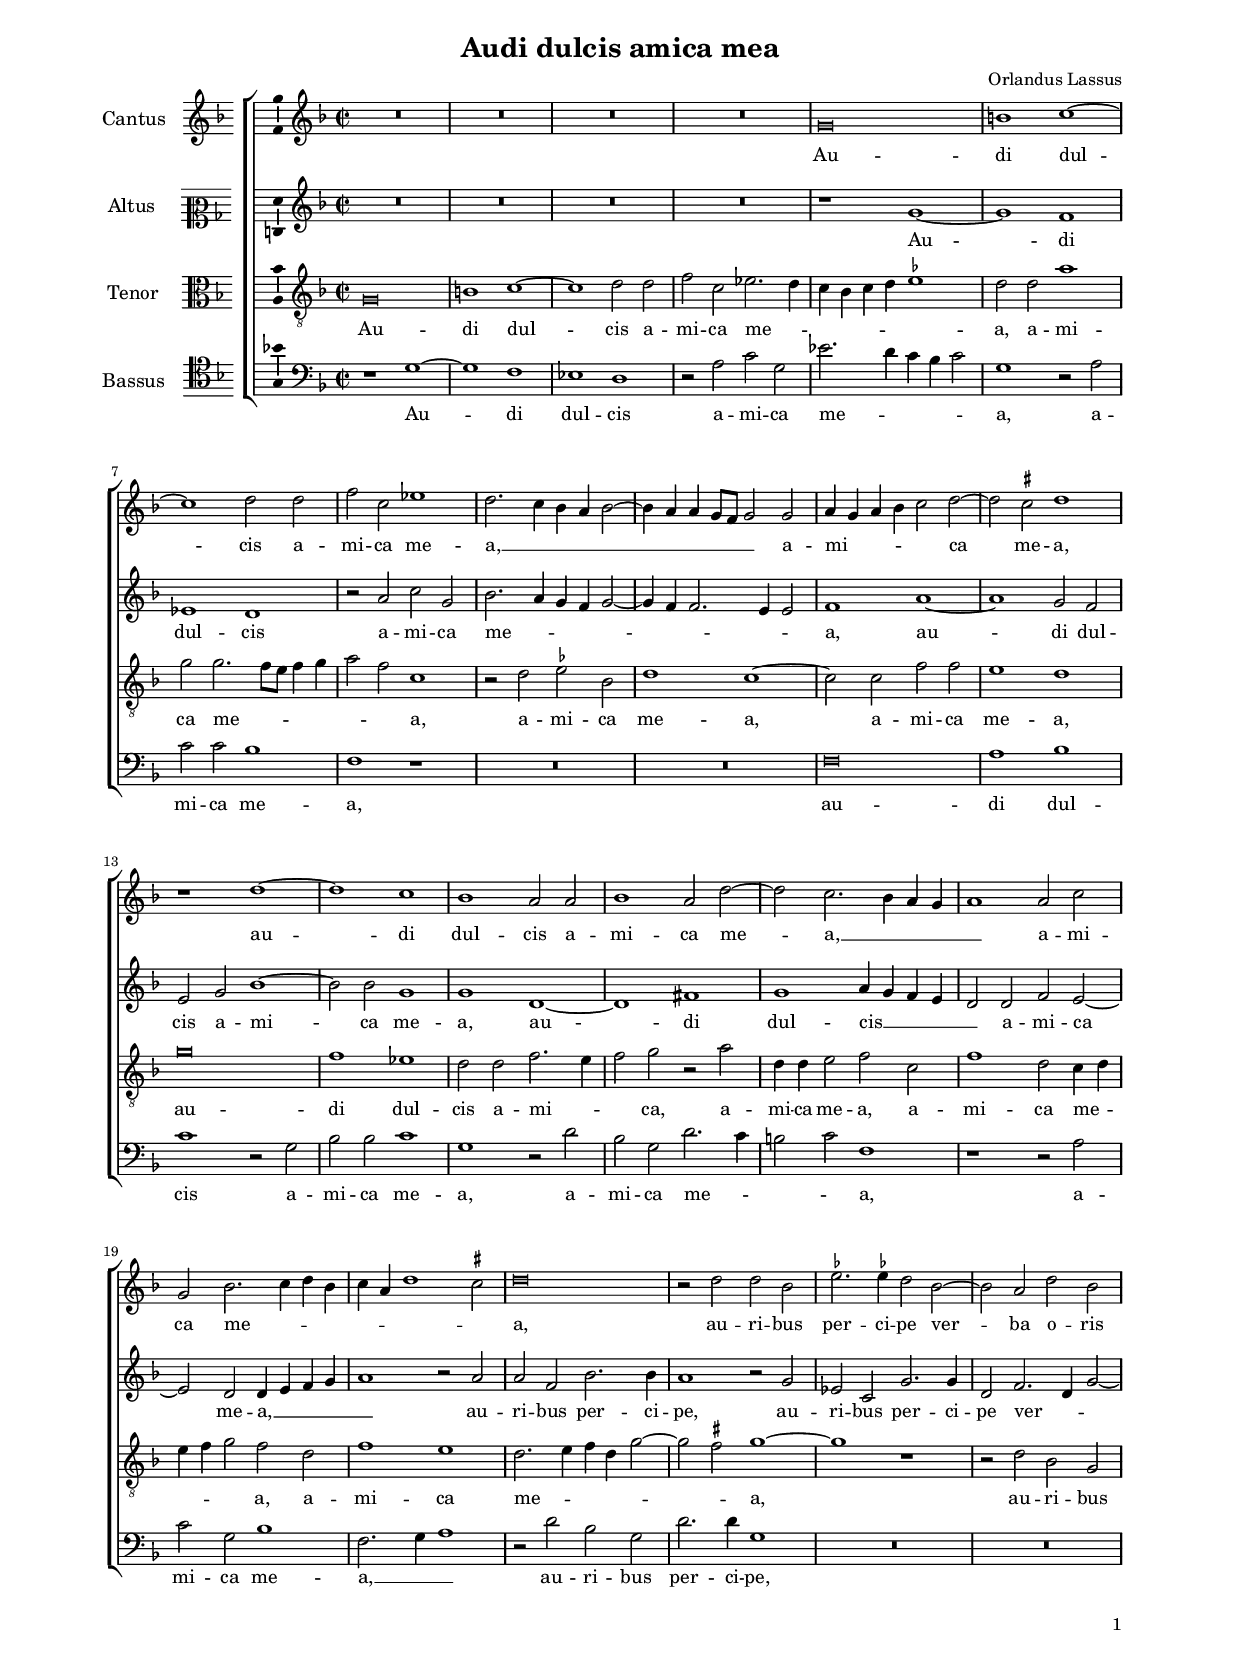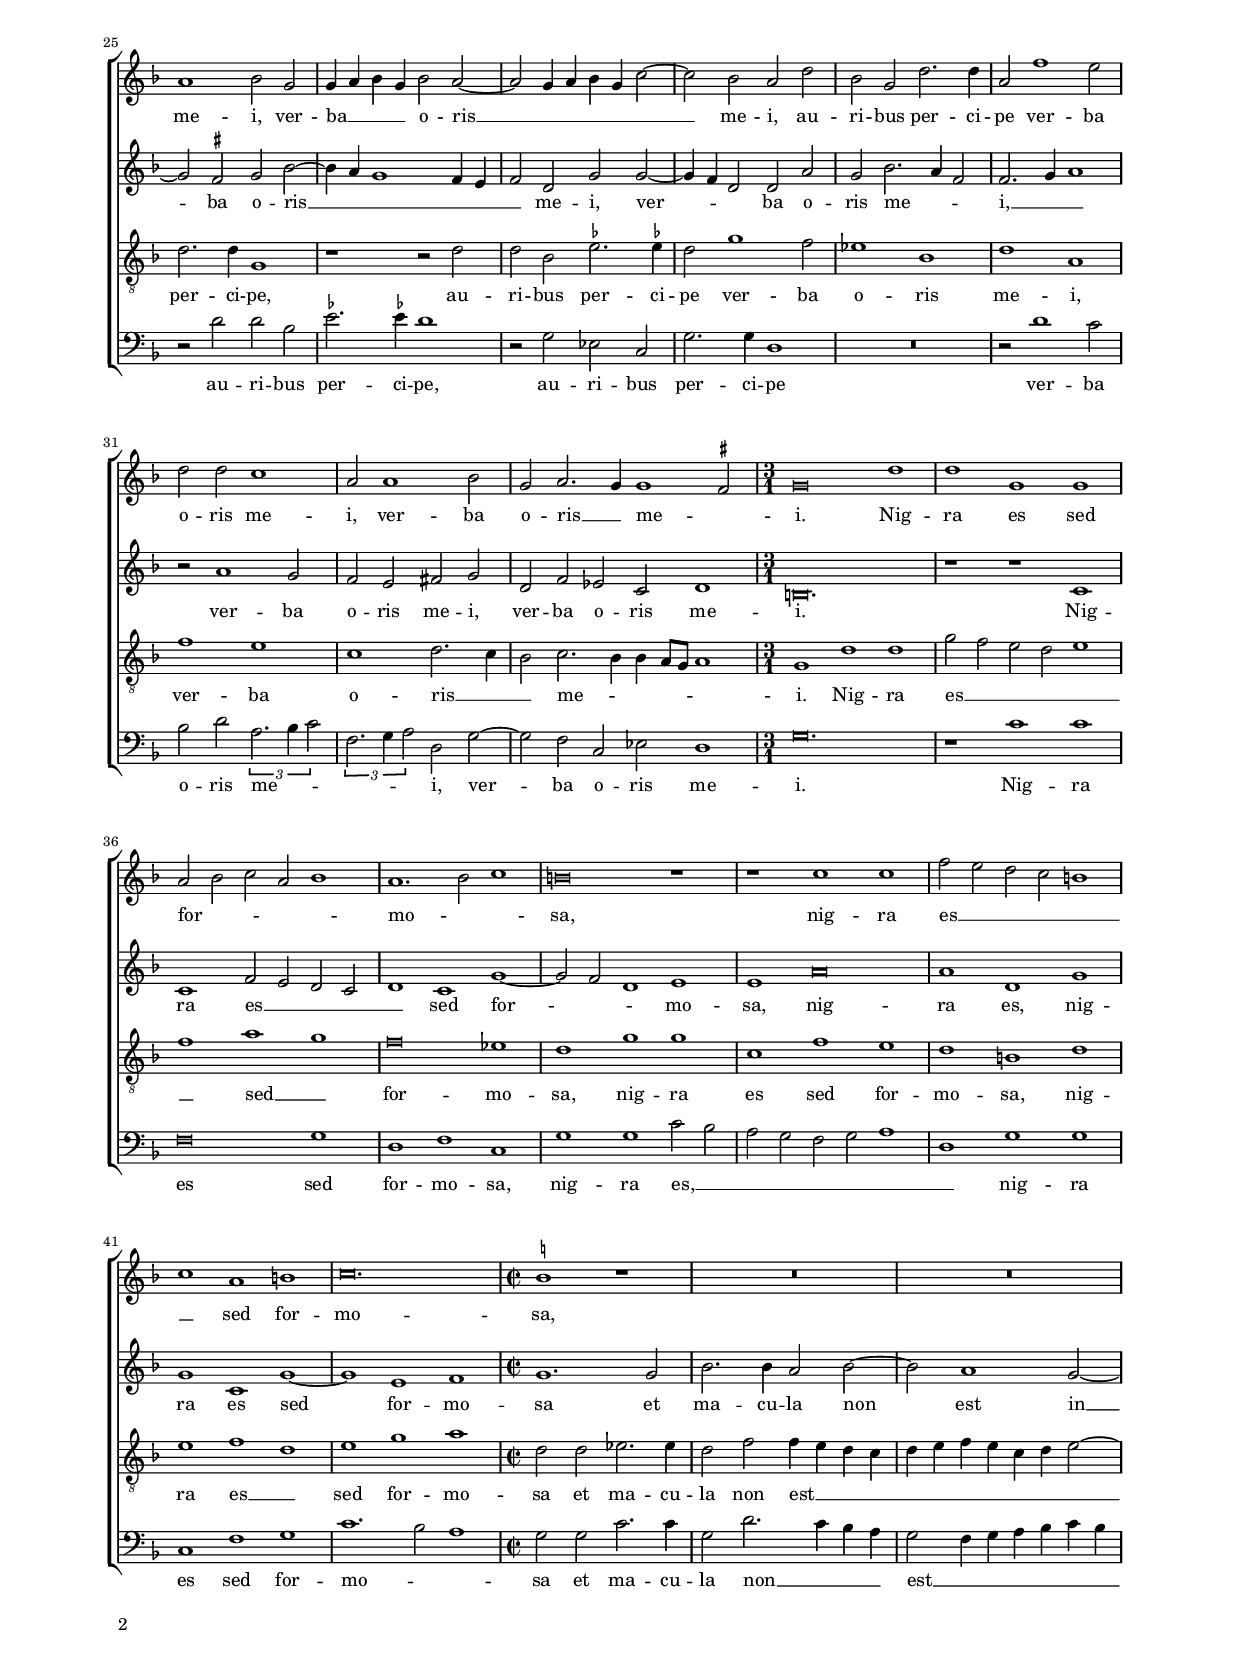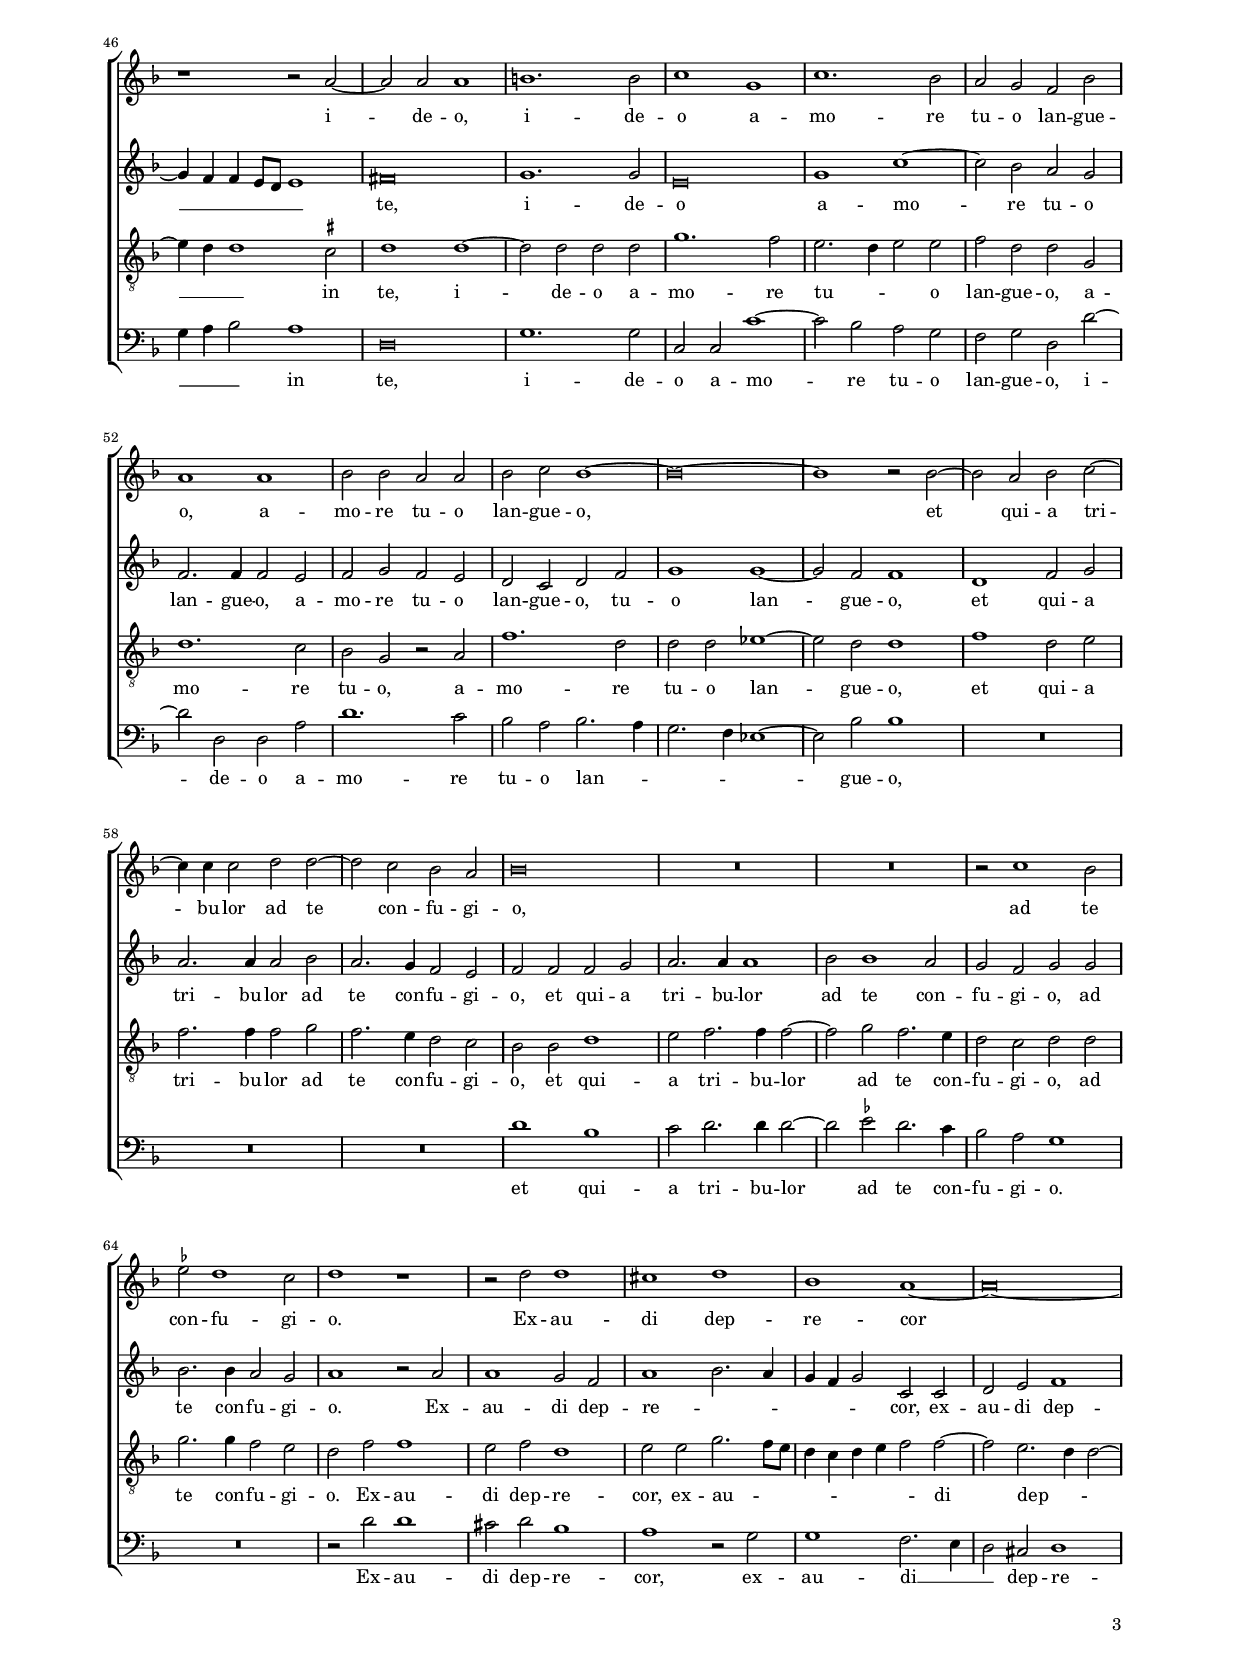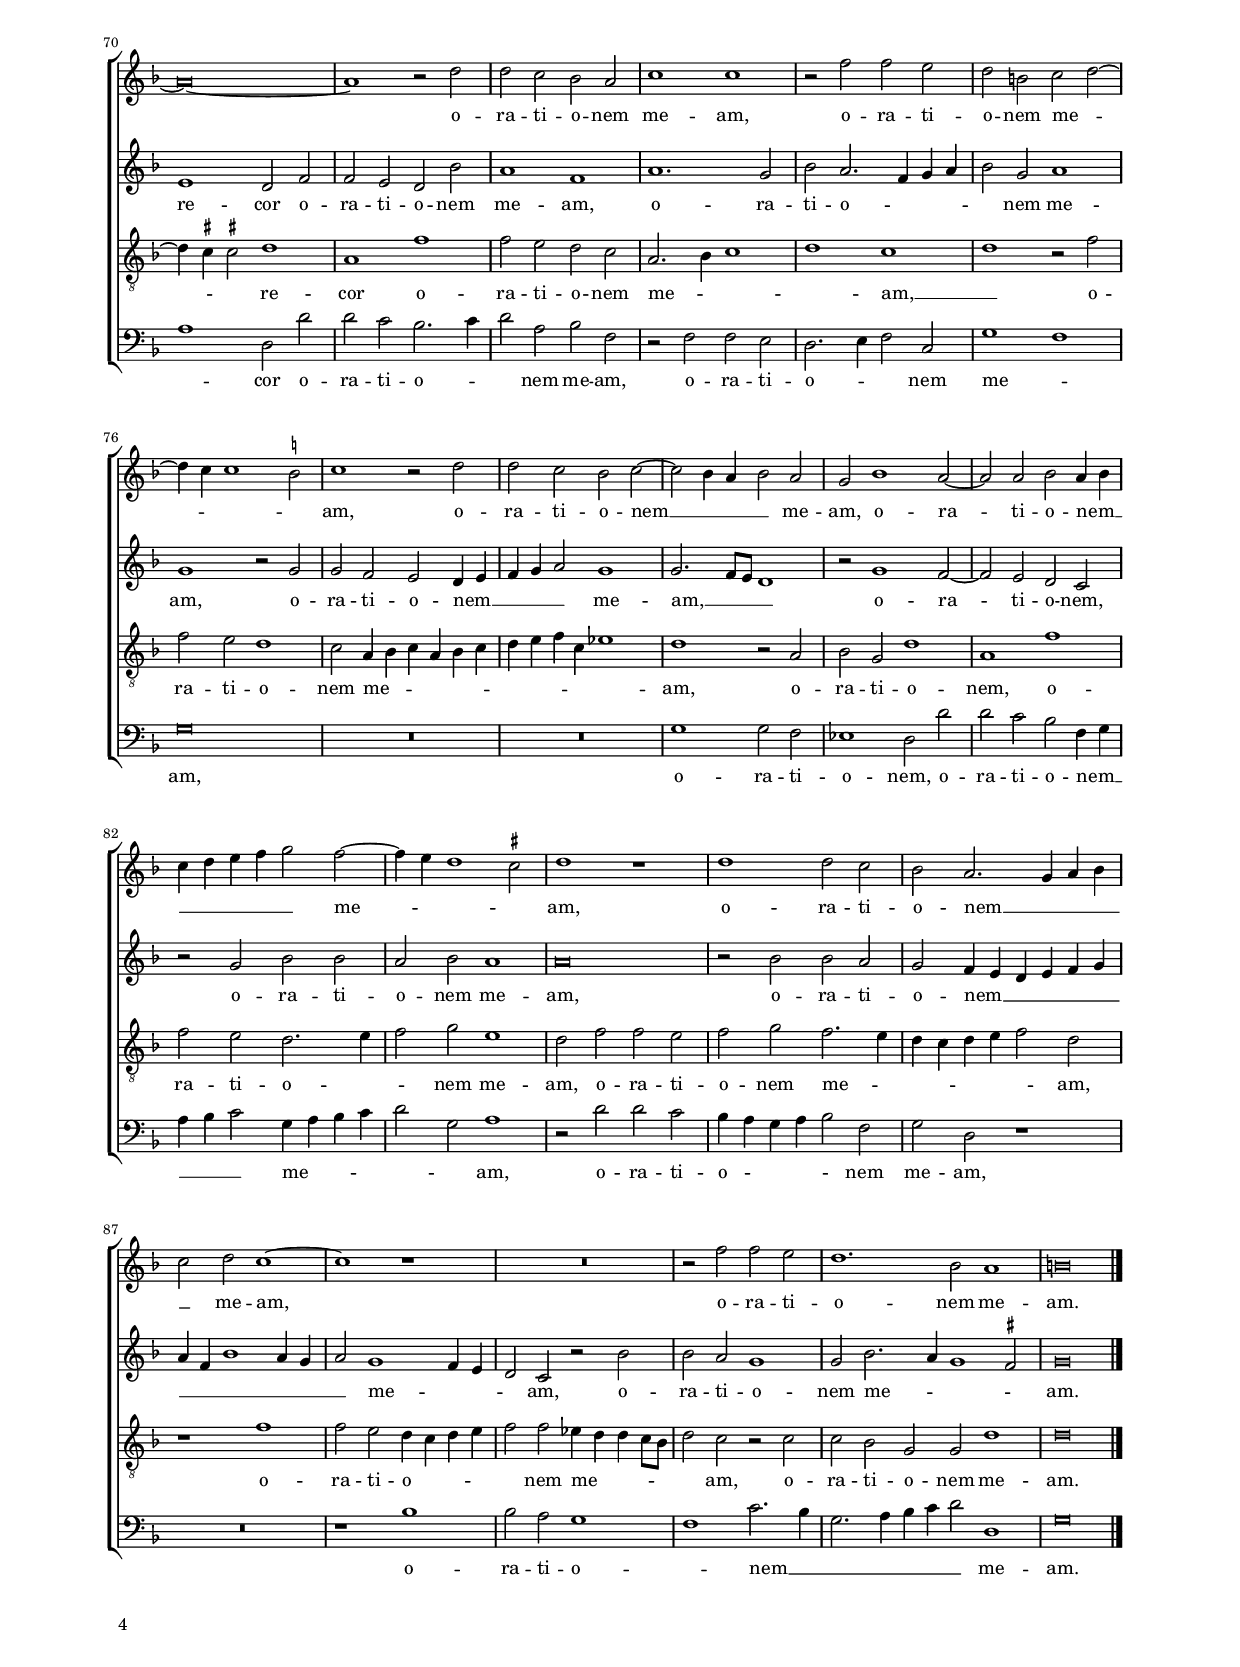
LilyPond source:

\header
{
  title="Audi dulcis amica mea"
  composer="Orlandus Lassus"
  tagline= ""
}

\version "2.18.2"
\language deutsch
#(set-global-staff-size 15)
% #(set-default-paper-size "letter")
#(ly:set-option 'point-and-click #f)

	

	ficta = { \once \set suggestAccidentals = ##t }
	
	forget = #(define-music-function (parser location music) (ly:music?) #{
		\accidentalStyle forget
		$music
		\accidentalStyle default
		#})
	

\paper
	{
	top-margin = 1.6 \cm
	bottom-margin = 1 \cm
	left-margin = 2 \cm
	right-margin = 2 \cm
	ragged-bottom = ##f
	ragged-last-bottom = ##t
	print-page-number = ##f
	system-system-spacing = #'((basic-distance . 17) (minimum-distance . 14) (padding . 5) (strechability . 150))
        oddFooterMarkup=\markup   \fill-line { "" \fromproperty #'page:page-number-string }
        evenFooterMarkup=\markup  \fill-line { \fromproperty #'page:page-number-string "" }
        last-bottom-spacing = #'((basic-distance . 11) (minimum-distance . 7) (padding . 4))
	systems-per-page = 4
%       page-count = 3        
%	min-systems-per-page = 3
	}

    
global = {
	\key f \major
	\time 2/2 \set Score.measureLength = #(ly:make-moment 2/1)
    \set Score.tempoHideNote = ##t
    \tempo 2 = 100
    \skip 1*2*32 \set Score.measureLength = #(ly:make-moment 3/1)
    \skip 1*3
    \time 3/1 \newSpacingSection \override Score.SpacingSpanner.common-shortest-duration = #(ly:make-moment 1 4)
    \tempo 1 = 100
    \skip 1*3*9
    \time 2/2 \set Score.measureLength = #(ly:make-moment 2/1) \newSpacingSection \override Score.SpacingSpanner.common-shortest-duration = #(ly:make-moment 3 16)
    \tempo 2 = 100
    \skip 1*2*48 \set Score.measureLength = #(ly:make-moment 3/1)
    \skip 1*3
    \set Score.measureLength = #(ly:make-moment 2/1)
    \skip 1*2 \bar "|."    
	}

incipitcantus = \markup { \score {
	{
	\set Staff.instrumentName = \markup { \fontsize #1 "Cantus" }
	\key f \major
	\clef violin
	s4 \bar ""
	}
	\layout  {
	raggedright = ##t
	indent = 1.6 \cm
	line-width = 2.2\cm
	\context { \Staff \remove Time_signature_engraver }
	\override Staff.Clef.Y-extent = #'(0 . 0)
	}} \hspace #1 }
	
      
incipitaltus = \markup { \score {
	{
	\set Staff.instrumentName = \markup { \fontsize #1 "Altus" }
	\key f \major
	\clef mezzosoprano
	s4 \bar ""
	}
	\layout  {
	raggedright = ##t
	indent = 1.6 \cm
	line-width = 2.2\cm
	\context { \Staff \remove Time_signature_engraver }
	\override Staff.Clef.Y-extent = #'(0 . 0)
	}} \hspace #1 }


incipittenor = \markup { \score {
	{
	\set Staff.instrumentName = \markup { \fontsize #1 "Tenor" }
	\key f \major
	\clef alto
	s4 \bar ""
	}
	\layout  {
	raggedright = ##t
	indent = 1.6 \cm
	line-width = 2.2\cm
	\context { \Staff \remove Time_signature_engraver }
	\override Staff.Clef.Y-extent = #'(0 . 0)
	}} \hspace #1 }


incipitbassus = \markup { \score {
	{
	\set Staff.instrumentName = \markup { \fontsize #1 "Bassus" }
	\key f \major
	\clef tenor
	s4 \bar ""
	}
	\layout  {
	raggedright = ##t
	indent = 1.6 \cm
	line-width = 2.2\cm
	\context { \Staff \remove Time_signature_engraver }
	\override Staff.Clef.Y-extent = #'(0 . 0)
	}} \hspace #1 }


cantus =  \relative c''
	{
	R\breve
	R\breve
	R\breve
	R\breve
%5
	g\breve |
	h1 c~
	c1 d2 d
	f2 c es1
	d2. c4 b a b2~
%10
	b4 a a g8 f g2 g |
	a4 g a b c2 d~
	d2 \ficta cis d1
	r1 d~
	d1 c
%15
	b1 a2 a |
	b1 a2 d~
	d2 c2. b4 a g
	a1 a2 c
	g2 b2. c4 d b
%20
	c4 a d1 \ficta cis2 |
	d\breve
	r2 d d b
	\ficta es2. \ficta es!4 d2 b~
	b2 a d2 b
%25
	a1 b2 g |
	g4 a b g b2 a~
	a2 g4 a b4 g c2~
	c2 b a d
	b2 g d'2. d4
%30
	a2 f'1 e2 |
	d2 d c1
	a2 a1 b2
	g2 a2. g4 g1 \ficta fis2
% Triple time
	g\breve d'1
%35
	d1 g, g |
	a2 b c a b1
	a1. b2 c1
	h\breve r1
	r1 c c
%40
	f2 e d c h1 |
	c1 a h
	c\breve.
% End of triple time
	\ficta h1 r
	R\breve
%45
	R\breve |
	r1 r2 a~
	a2 a a1
	h1. h2
	c1 g
%50
	c1. b2 |
	a2 g f b
	a1 a
	b2 b a a
	b2 c b1~
%55
	b\breve~ |
	b1 r2 b~
	b2 a b c~
	c4 c c2 d2 d~
	d2 c b a
%60
	b\breve |
    R\breve
    R\breve
	r2 c1 b2
	\ficta es2 d1 c2
%65
	d1 r
	r2 d d1
	cis1 d |
	b1 a~
	a\breve~
%70
	a\breve~
	a1 r2 d
	d2 c b a |
	c1 c
	r2 f f e
%75
	d2 h c d~
	d4 c c1 \ficta h2
	c1 r2 d |
	d2 c b c~
	c2 b4 a b2 a
%80
	g2 b1 a2~
	a2 a b a4 b
	c4 d e f g2 f~ |
	f4 e d1 \ficta cis2
	d1 r
%85
	d1 d2 c |
	b2 a2. g4 a b
	c2 d c1~ |
	c1 r
	R\breve
%90
	r2 f f e
	d1. b2 a1
	h\breve |
	}


altus =  \relative c'
    {
	R\breve
	R\breve
	R\breve
	R\breve
%5
	r1 g'~ |
	g1 f
	es1 d
	r2 a' c g
	b2. a4 g f g2~
%10
	g4 f f2. e4 e2 |
	f1 a~
	a1 g2 f
	e2 g b1~
	b2 b g1
%15
	g1 d~ |
	d1 fis
	g1 a4 g f e
	d2 d f e~
	e2 d d4 e f g
%20
	a1 r2 a |
    a2 f b2. b4	
	a1 r2 g
	es2 c g'2. g4
	d2 f2. d4 g2~
%25
	g2 \ficta fis g2 b~ |
	b4 a g1 f4 e
	f2 d g g~
	g4 f d2 d a'
	g2 b2. a4 f2
%30
	f2. g4 a1 |
	r2 a1 g2
	f2 e fis g
	d2 f es c d1
% Triple time - coloration
    h\breve.
%35
	r1 r c |
	c1 f2 e d c
	d1 c g'~
	g2 f d1 e
	e1 a\breve
%40
	a1 d, g |
	g1 c, g'~
	g1 e f
% End of triple time
	g1. g2
	b2. b4 a2 b~
%45
	b2 a1 g2~ |
	g4 f f e8 d e1
	fis\breve
	g1. g2
	e\breve
%50
	g1 c~ |
	c2 b a g
	f2. f4 f2 e
	f2 g f e
	d2 c d f
%55
	g1 g~ |
	g2 f f1
	d1 f2 g
	a2. a4 a2 b
	a2. g4 f2 e
%60
	f2 f f g |
	a2. a4 a1
	b2 b1 a2
	g2 f g g
	b2. b4 a2 g
%65
	a1 r2 a
	a1 g2 f
	a1 b2. a4
	g4 f g2 c,2 c
	d2 e f1
%70
	e1 d2 f |
	f2 e d b'
	a1 f
	a1. g2
	b2 a2. f4 g a
%75
	b2 g a1 |
    g1 r2 g
    g2 f e2 d4 e
    f4 g a2 g1
    g2. f8 e d1
%80
	r2 g1 f2~ |
    f2 e2 d2 c
    r2 g' b2 b
    a b a1
    a\breve
%85
	r2 b b a |
	g2 f4 e d4 e f g
	a4 f b1 a4 g
	a2 g1 f4 e
	d2 c r b'
%90
	b2 a g1 |
	g2 b2. a4 g1 \ficta fis2
	g\breve |
	}


tenor =  \relative c'
	{
	g\breve
	h1 c~
	c1 d2 d
	f2 c es2. d4
%5
	c4 b c d \ficta es1 |
	d2 d a'1
	g2 g2. f8 e f4 g
	a2 f c1
	r2 d \ficta es b
%10
	d1 c~ |
	c2 c f f
	e1 d
	g\breve
	f1 es
%15
	d2 d f2. e4 |
	f2 g r a
	d,4 d e2 f c
	f1 d2 c4 d
	e4 f g2 f d
%20
	f1 e |
	d2. e4 f d g2~
	g2 \ficta fis g1~
	g1 r
	r2 d b g
%25
	d'2. d4 g,1 |
	r1 r2 d'
	d2 b \ficta es2. \ficta es!4
	d2 g1 f2
	es1 b
%30
	d1 a |
	f'1 e
	c1 d2. c4
	b2 c2. b4 b a8 g a1
% Triple time - coloration
	g1 d' d
%35
	g2 f e d e1 |
	f1 a g
	f\breve es1
	d1 g g
	c,1 f e
%40
	d1 h d |
	e1 f d
	e1 g a
% End of triple time
	d,2 d es2. es4
	d2 f f4 e d c
%45
	d4 e f e c d e2~ |
	e4 d d1 \ficta cis2
	d1 d~
	d2 d d d
	g1. f2
%50
	e2. d4 e2 e |
	f2 d d g,
	d'1. c2
	b2 g r a
	f'1. d2
%55
	d2 d es1~ |
	es2 d d1
	f1 d2 e
	f2. f4 f2 g
	f2. e4 d2 c
%60
	b2 b d1 |
	e2 f2. f4 f2~
	f2 g f2. e4
	d2 c d d
	g2. g4 f2 e
%65
	d2 f f1 |
	e2 f d1
	e2 e g2. f8 e
	d4 c d e f2 f~
	f2 e2. d4 d2~
%70
	d4 \ficta cis \ficta cis!2 d1 |
	a1 f'
	f2 e d c
	a2. b4 c1
	d1 c
%75
	d1 r2 f |
	f2 e d1
	c2 a4 b c a b c
	d4 e f c es1
	d1 r2 a
%80
	b2 g d'1 |
	a1 f'
	f2 e d2. e4
	f2 g e1
	d2 f f e
%85
	f2 g f2. e4 |
	d4 c d e f2 d
	r1 f
	f2 e d4 c d e
	f2 f es4 d d c8 b
%90
	d2 c r c |
	c2 b g g d'1
	d\breve |
	}


bassus  =  \relative c
	{
	r1 g'~
	g1 f
	es1 d
	r2 a' c g
%5
	es'2. d4 c b c2 |
	g1 r2 a
	c2 c b1
	f1 r
	R\breve
%10
	R\breve |
	f\breve
	a1 b
	c1 r2 g
	b2 b c1
%15
	g1 r2 d' |
	b2 g d'2. c4
	h2 c f,1
	r1 r2 a
	c2 g b1
%20
	f2. g4 a1 |
	r2 d b g
	d'2. d4 g,1
	R\breve
	R\breve
%25
	r2 d' d b |
	\ficta es2. \ficta es!4 d1
	r2 g, es c
	g'2. g4 d1
	R\breve
%30
	r2 d'1 c2 |
	b2 d \tuplet 3/2 1 { a2. b4 c2
    f,2. g4 a2 } d,2 g~
	g2 f c es d1
% Triple time - coloration
	g\breve.
%35
	r1 c c |
	f,\breve g1
	d1 f c
	g'1 g c2 b
	a2 g f g a1
%40
	d,1 g g |
	c,1 f g
	c1. b2 a1
% End of triple time
	g2 g c2. c4
	g2 d'2. c4 b a
%45
	g2 f4 g a b c b |
	g4 a b2 a1
	d,\breve
	g1. g2
	c,2 c c'1~
%50
	c2 b a g |
	f2 g d d'~
	d2 d, d a'
	d1. c2
	b2 a b2. a4
%55
	g2. f4 es1~ |
	es2 b' b1
	R\breve
	R\breve
	R\breve
%60
	d1 b |
	c2 d2. d4 d2~
	d2 \ficta es d2. c4
	b2 a g1
	R\breve
%65
	r2 d' d1 |
	cis2 d b1
	a1 r2 g
	g1 f2. e4
	d2 cis d1
%70
	a'1 d,2 d' |
	d2 c b2. c4
	d2 a b f
	r2 f f e
	d2. e4 f2 c
%75
	g'1 f |
	g\breve
	R\breve
	R\breve
	g1 g2 f
%80
	es1 d2 d' |
	d2 c b f4 g
	a4 b c2 g4 a b c
	d2 g, a1
	r2 d d c
%85
	b4 a g a b2 f
	g2 d r1
	R\breve
	r1 b'
	b2 a g1
%90
	f1 c'2. b4 |
	g2. a4 b c d2 d,1
	g\breve |
	}

    
lyricscantus = \lyricmode {
	Au -- di dul -- cis a -- mi -- ca me -- a, __ _ _ _ _ _ _ _ _ _
    a -- mi -- _ _ _ _ ca me -- a,
    au -- di dul -- cis a -- mi -- ca me -- a, __ _ _ _ _
    a -- mi -- ca me -- _ _ _ _ _ _ _ a,
    au -- ri -- bus per -- ci -- pe ver -- ba o -- ris me -- i,
    ver -- ba __ _ _ _ o -- ris __ _ _ _ _ _ me -- i,
    au -- ri -- bus per -- ci -- pe ver -- ba o -- ris me -- i,
    ver -- ba o -- ris __ _ me -- _ i.
    Nig -- ra es sed for -- _ _ _ _ mo -- _ _ sa,
    nig -- ra es __ _ _ _ _ _ sed for -- mo -- sa,
    i -- de -- o,
    i -- de -- o
    a -- mo -- re tu -- o lan -- gue -- o,
    a -- mo -- re tu -- o lan -- gue -- o,
    et qui -- a tri -- bu -- lor
    ad te con -- fu -- gi -- o,
    ad te con -- fu -- gi -- o.
    Ex -- au -- di dep -- re -- cor
    o -- ra -- ti -- o -- nem me -- am,
    o -- ra -- ti -- o -- nem me -- _ _ _ _ am,
    o -- ra -- ti -- o -- nem __ _ _ _ me -- am,
    o -- ra -- ti -- o -- nem __ _ _ _ _ _ _ me -- _ _ _ am,
    o -- ra -- ti -- o -- nem __ _ _ _ _ me -- am,
    o -- ra -- ti -- o -- nem me -- am.
	}


lyricsaltus = \lyricmode {
	Au -- di dul -- cis a -- mi -- ca me -- _ _ _ _ _ _ _ _ a,
    au -- di dul -- cis a -- mi -- ca me -- a,
    au -- di dul -- cis __ _ _ _ _ a -- mi -- ca me -- a, __ _ _ _ _
    au -- ri -- bus per -- ci -- pe,
    au -- ri -- bus per -- ci -- pe ver -- _ _ ba o -- ris __ _ _ _ _ _ me -- i,
    ver -- _ _ ba o -- ris me -- _ _ i, __ _ _ 
    ver -- ba o -- ris me -- i,
    ver -- ba o -- ris me -- i.
    Nig -- ra es __ _ _ _ _ sed for -- _ _ mo -- sa,
    nig -- ra es,
    nig -- ra es sed for -- mo -- sa
    et ma -- cu -- la non est in __ _ _ _ _ _ te,
    i -- de -- o
    a -- mo -- re tu -- o lan -- gue -- o,
    a -- mo -- re tu -- o lan -- gue -- o,
    tu -- o lan -- gue -- o,
    et qui -- a tri -- bu -- lor
    ad te con -- fu -- gi -- o,
    et qui -- a tri -- bu -- lor
    ad te con -- fu -- gi -- o,
    ad te con -- fu -- gi -- o.
    Ex -- au -- di dep -- re -- _ _ _ _ _ cor,
    ex -- au -- di dep -- re -- cor
    o -- ra -- ti -- o -- nem me -- am,
    o -- ra -- ti -- o -- _ _ _ _ nem me -- am,
    o -- ra -- ti -- o -- nem __ _ _ _ _ me -- am, __ _ _ _
    o -- ra -- ti -- o -- nem,
    o -- ra -- ti -- o -- nem me -- am,
    o -- ra -- ti -- o -- nem __ _ _ _ _ _ _ _ _ _ _ _ me -- _ _ _ am,
    o -- ra -- ti -- o -- nem me -- _ _ _ am.
	}


lyricstenor = \lyricmode {
	Au -- di dul -- cis a -- mi -- ca me -- _ _ _ _ _ _ a,
    a -- mi -- ca me -- _ _ _ _ _ _ a,
    a -- mi -- ca me -- a,
    a -- mi -- ca me -- a,
    au -- di dul -- cis a -- mi -- _ _ ca,
    a -- mi -- ca me -- a,
    a -- mi -- ca me -- _ _ _ _ a,
    a -- mi -- ca me -- _ _ _ _ _ a,
    au -- ri -- bus per -- ci -- pe,
    au -- ri -- bus per -- ci -- pe ver -- ba o -- ris me -- i,
    ver -- ba o -- ris __ _ _ me -- _ _ _ _ _ i.
    Nig -- ra es __ _ _ _ _ _ sed __ _ for -- mo -- sa,
    nig -- ra es sed for -- mo -- sa,
    nig -- ra es __ _ sed for -- mo -- sa
    et ma -- cu -- la non est __ _ _ _ _ _ _ _ _ _ _ _ _ in te,
    i -- de -- o
    a -- mo -- re tu -- _ _ o lan -- gue -- o,
    a -- mo -- re tu -- o,
    a -- mo -- re tu -- o lan -- gue -- o,
    et qui -- a tri -- bu -- lor
    ad te con -- fu -- gi -- o,
    et qui -- a tri -- bu -- lor
    ad te con -- fu -- gi -- o,
    ad te con -- fu -- gi -- o.
    Ex -- au -- di dep -- re -- cor,
    ex -- au -- _ _ _ _ _ _ _ di dep -- _ _ _ _ re -- cor
    o -- ra -- ti -- o -- nem me -- _ _ _ am, __ _
    o -- ra -- ti -- o -- nem me -- _ _ _ _ _ _ _ _ _ _ am,
    o -- ra -- ti -- o -- nem,
    o -- ra -- ti -- o -- _ _ nem me -- am,
    o -- ra -- ti -- o -- nem me -- _ _ _ _ _ _ am,
    o -- ra -- ti -- o -- _ _ _ _ nem me -- _ _ _ _ _ am,
    o -- ra -- ti -- o -- nem me -- am.
	}


lyricsbassus = \lyricmode {
	Au -- di dul -- cis a -- mi -- ca me -- _ _ _ _ a,
    a -- mi -- ca me -- a,
    au -- di dul -- cis a -- mi -- ca me -- a,
    a -- mi -- ca me -- _ _ _ a,
    a -- mi -- ca me -- a, __ _ _
    au -- ri -- bus per -- ci -- pe,
    au -- ri -- bus per -- ci -- pe,
    au -- ri -- bus per -- ci -- pe ver -- ba o -- ris me -- _ _ _ _ _ i,
    ver -- ba o -- ris me -- i.
    Nig -- ra es sed for -- mo -- sa,
    nig -- ra es, __ _ _ _ _ _ _ _ 
    nig -- ra es sed for -- mo -- _ _ sa
    et ma -- cu -- la non __ _ _ _ est __ _ _ _ _ _ _ _ _ _ in te,
    i -- de -- o
    a -- mo -- re tu -- o lan -- gue -- o,
    i -- de -- o
    a -- mo -- re tu -- o lan -- _ _ _ _ gue -- o,
    et qui -- a tri -- bu -- lor
    ad te con -- fu -- gi -- o.
    Ex -- au -- di dep -- re -- cor,
    ex -- au -- di __ _ _ dep -- re -- _ cor
    o -- ra -- ti -- o -- _ _ nem me -- am,
    o -- ra -- ti -- o -- _ _ nem me -- _ am,
    o -- ra -- ti -- o -- nem,
    o -- ra -- ti -- o -- nem __ _ _ _ _ me -- _ _ _ _ _ am,
    o -- ra -- ti -- o -- _ _ _ _ nem me -- am,
    o -- ra -- ti -- o -- _ nem __ _ _ _ _ _ _ me -- am.
	}


\score
{  
	% \transpose {
	\new ChoirStaff \with { \override StaffGrouper.staff-staff-spacing.basic-distance = #12 }
	<<

	\new Staff << \global
	\new Voice="v1" {
		\set Staff.instrumentName=\incipitcantus
        %       \set Staff.instrumentName="S"
		\set Staff.midiInstrument = "reed organ"
		\clef "violin"
		\cantus }
	\new Lyrics \lyricsto "v1" {\lyricscantus }
	>>


	\new Staff << \global
	\new Voice="v2" {
		\set Staff.instrumentName=\incipitaltus
        %       \set Staff.instrumentName="A"
		\set Staff.midiInstrument = "reed organ"
		\clef "violin" 
		\altus}
	\new Lyrics \lyricsto "v2" {\lyricsaltus }
	>>


	\new Staff << \global
	\new Voice="v3" {
		\set Staff.instrumentName=\incipittenor
        %       \set Staff.instrumentName="T"
		\set Staff.midiInstrument = "reed organ"
		\clef "G_8"
		\tenor }
	\new Lyrics \lyricsto "v3" {\lyricstenor }
	>>


	\new Staff << \global
	\new Voice="v4" {
		\set Staff.instrumentName=\incipitbassus
        %       \set Staff.instrumentName="B"
		\set Staff.midiInstrument = "reed organ"
		\clef "bass" 
		\bassus }
	\new Lyrics \lyricsto "v4" {\lyricsbassus}
	>>

	>>
	% } % transpose

	\layout
	{
	indent = 2.3 \cm
%	\context { \Lyrics \override VerticalAxisGroup.nonstaff-relatedstaff-spacing.padding = #2 }
%	\context { \Lyrics \override LyricText.font-size = #1 }
	\context { \Staff \override TimeSignature.break-visibility = #end-of-line-invisible }
    \context { \Staff \consists "Ambitus_engraver" }
%	\context { \Voice \override Slur.transparent = ##t }
	\context { \Score \override BarNumber.padding = #2 }
	\context { \Voice \override NoteHead.style = #'baroque }
	}

\midi
	{
	}
	
}


% EOF
